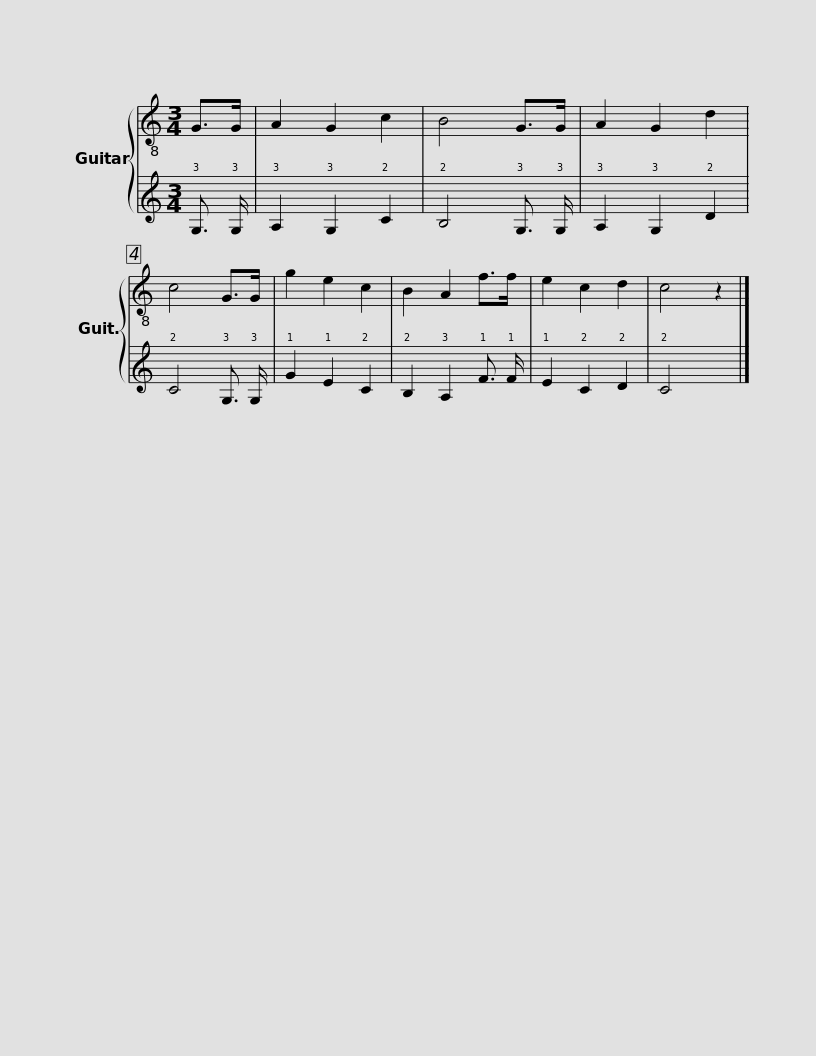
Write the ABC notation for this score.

X:1
%%score { 1 | 2 }
L:1/8
M:3/4
I:linebreak $
K:C
V:1 treble-8
V:2 tab stafflines=6 strings="E2,A2,D3,G3,B3,E4 nostems "
V:1
 G>G | A2 G2 c2 | B4 G>G | A2 G2 d2 | c4 G>G |$ %5
 g2 e2 c2 | B2 A2 f>f | e2 c2 d2 | c4 z2 |] %9
V:2
 !3!G,3/2 !3!G,/ | !3!A,2 !3!G,2 !2!C2 | !2!B,4 !3!G,3/2 !3!G,/ | !3!A,2 !3!G,2 !2!D2 | !2!C4 !3!G,3/2 !3!G,/ |$ %5
 !1!G2 !1!E2 !2!C2 | !2!B,2 !3!A,2 !1!F3/2 !1!F/ | !1!E2 !2!C2 !2!D2 | !2!C4 x2 |] %9
